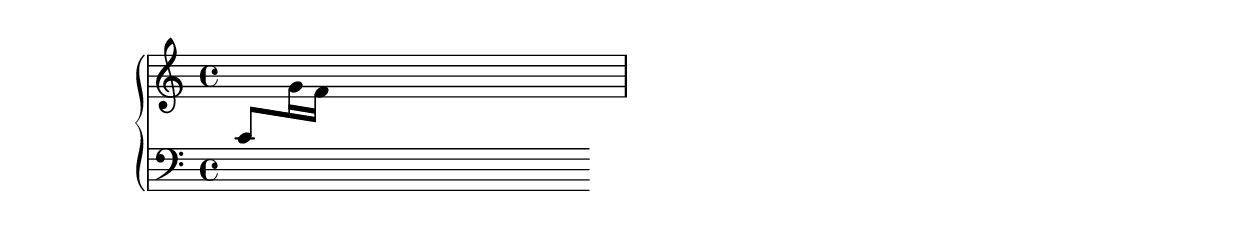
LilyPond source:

\version "1.7.18"
\header{
	texidoc="@cindex Beam Isknee
Lilypond can beam across a Piano Staff.
" }
\score{
	\context PianoStaff <
	\context Staff=one \notes\relative c'{
		s1
	}
	\context Staff=two \notes\relative c'{
		\clef bass
% no knee
		\stemUp  c8-[ \translator Staff=one \stemDown g'16 f]
		s8
		s2
	}
	>
	\paper{
 		raggedright = ##t
	}
}



